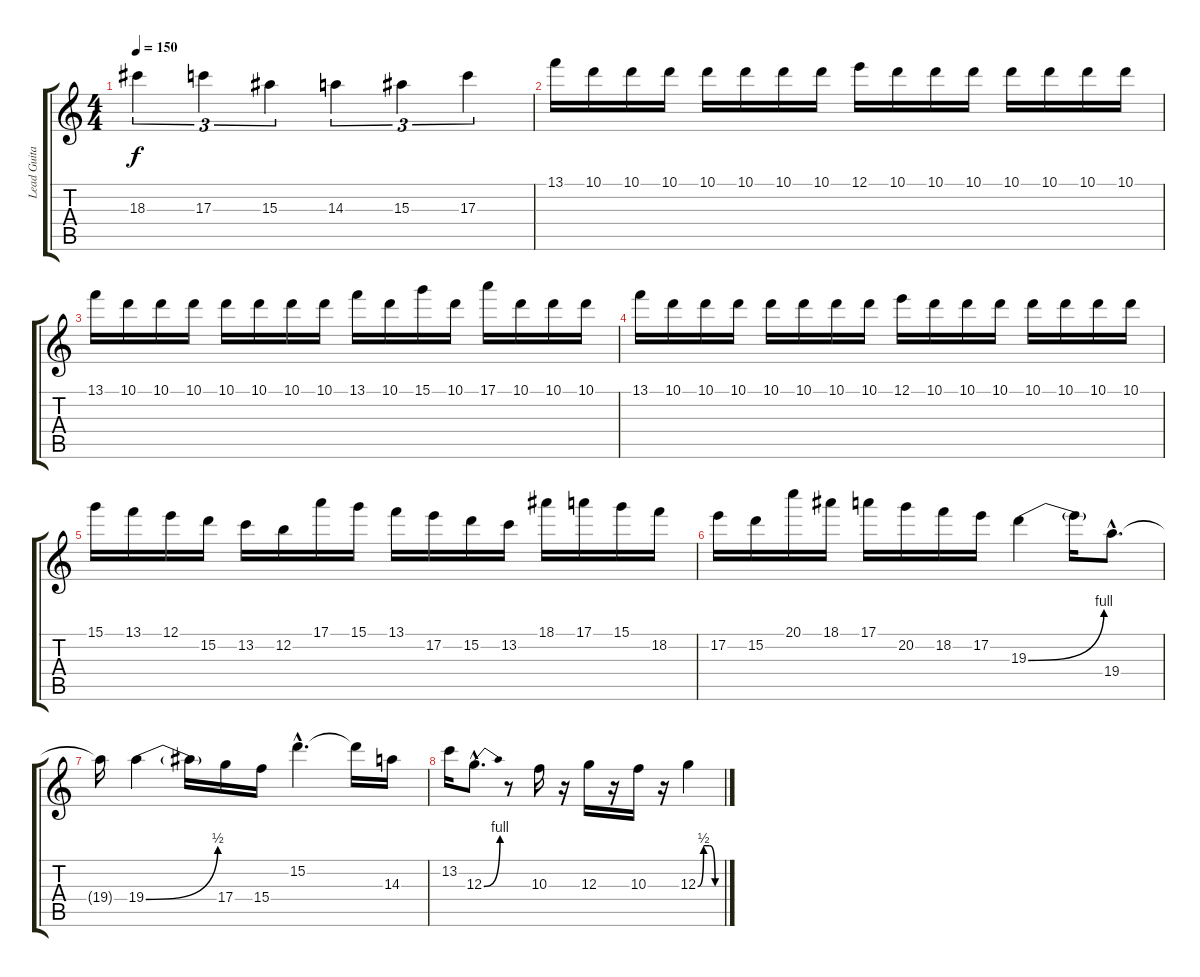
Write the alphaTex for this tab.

\track ("Lead Guitar (P.Rondat)" "Lead Guita") {instrument overdrivenguitar}
\staff {score tabs}
\tuning (E4 B3 G3 D3 A2 E2) {hide}
\ts (4 4)
\tempo 150
\clef g2
\ks c
18.3.4{tu (3 2) dy f} 17.3.4{tu (3 2)} 15.3.4{tu (3 2)} 14.3.4{tu (3 2)} 15.3.4{tu (3 2)} 17.3.4{tu (3 2)} |
13.1.16 10.1.16 10.1.16 10.1.16 10.1.16 10.1.16 10.1.16 10.1.16 12.1.16 10.1.16 10.1.16 10.1.16 10.1.16 10.1.16 10.1.16 10.1.16 |
13.1.16 10.1.16 10.1.16 10.1.16 10.1.16 10.1.16 10.1.16 10.1.16 13.1.16 10.1.16 15.1.16 10.1.16 17.1.16 10.1.16 10.1.16 10.1.16 |
13.1.16 10.1.16 10.1.16 10.1.16 10.1.16 10.1.16 10.1.16 10.1.16 12.1.16 10.1.16 10.1.16 10.1.16 10.1.16 10.1.16 10.1.16 10.1.16 |
15.1.16 13.1.16 12.1.16 15.2.16 13.2.16 12.2.16 17.1.16 15.1.16 13.1.16 17.2.16 15.2.16 13.2.16 18.1.16 17.1.16 15.1.16 18.2.16 |
17.2.16 15.2.16 20.1.16 18.1.16 17.1.16 20.2.16 18.2.16 17.2.16 19.3{be (bend 0 0 60 4)}.4 19.3{t}.16 19.4{hac}.8{d} |
19.4{t}.16 19.4{be (bend 0 0 60 2)}.4 19.4{t}.16 17.4.16 15.4.16 15.2{hac}.4{d} 15.2{t}.16 14.3.16 |
13.2.16 12.3{be (bend 0 0 60 4) hac}.8{d} r.8 10.3.16 r.16 12.3.16 r.16 10.3.16 r.16 12.3{be (custom 0 0 15 2 30 2 45 0 60 0)}.4
